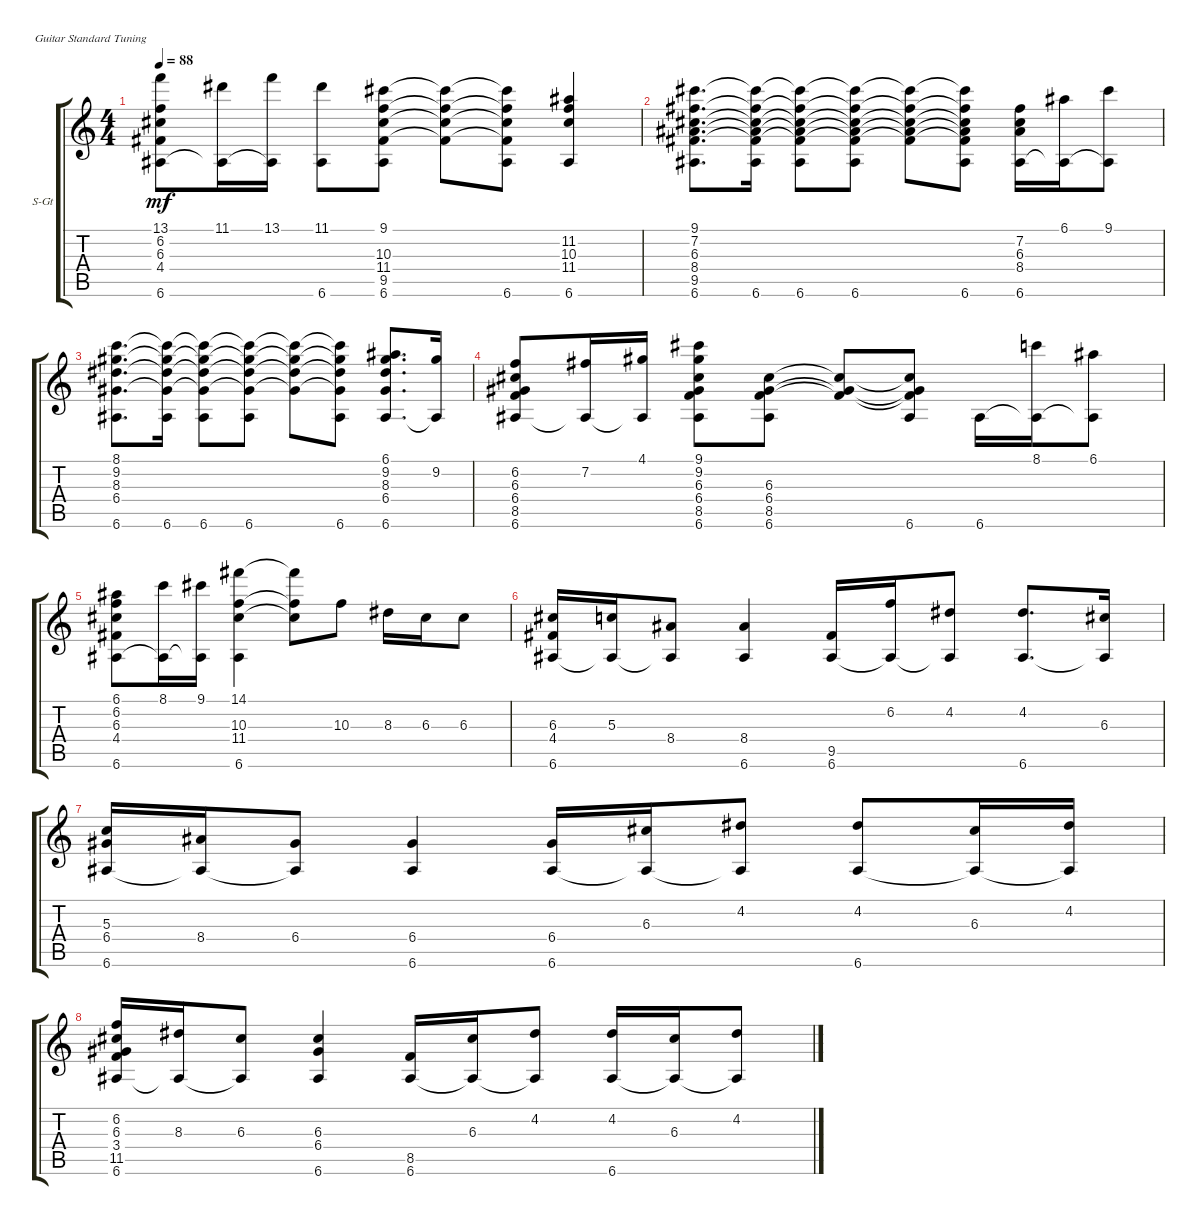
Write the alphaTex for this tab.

\bracketExtendMode groupsimilarinstruments
\firstSystemTrackNameOrientation horizontal
\otherSystemsTrackNameOrientation horizontal
\track ("Guitar" "S-Gt") {instrument acousticguitarsteel}
\staff {score tabs}
\tuning (E4 B3 G3 D3 A2 E2)
\ts (4 4)
\tempo 88
\clef g2
\ks c
(4.4 6.3 6.2 13.1 6.6).8{dy mf} (6.6{t} 11.1).16 (6.6{t} 13.1).16 (11.1 6.6).8 (9.1 10.3 11.4 9.5 6.6).8 (9.1{t} 10.3{t} 11.4{t} 9.5{t}).8 (9.1{t} 10.3{t} 11.4{t} 9.5{t} 6.6).8 (11.2 10.3 11.4 6.6).4 |
(9.5 8.4 6.3 7.2 9.1 6.6).8{d} (9.5{t} 8.4{t} 6.3{t} 7.2{t} 9.1{t} 6.6).16 (9.5{t} 8.4{t} 6.3{t} 7.2{t} 9.1{t} 6.6).8 (9.5{t} 8.4{t} 6.3{t} 7.2{t} 9.1{t} 6.6).8 (9.5{t} 8.4{t} 6.3{t} 7.2{t} 9.1{t}).8 (9.5{t} 8.4{t} 6.3{t} 7.2{t} 9.1{t} 6.6).8 (8.4 6.3 7.2 6.6).16 (6.6{t} 6.1).16 (6.6{t} 9.1).8 |
(6.4 8.3 9.2 8.1 6.6).8{d} (6.4{t} 8.3{t} 9.2{t} 8.1{t} 6.6).16 (6.4{t} 8.3{t} 9.2{t} 8.1{t} 6.6).8 (6.4{t} 8.3{t} 9.2{t} 8.1{t} 6.6).8 (6.4{t} 8.3{t} 9.2{t} 8.1{t}).8 (6.4{t} 8.3{t} 9.2{t} 8.1{t} 6.6).8 (6.4 8.3 9.2 6.1 6.6).8{d} (6.6{t} 9.2).16 |
(8.5 6.4 6.3 6.2 6.6).8 (6.6{t} 7.2).16 (6.6{t} 4.1).16 (9.1 9.2 6.3 6.4 8.5 6.6).8 (8.5 6.4 6.3 6.6).8 (8.5{t} 6.4{t} 6.3{t}).8 (8.5{t} 6.4{t} 6.3{t} 6.6).8 6.6.16 (6.6{t} 8.1).16 (6.6{t} 6.1).8 |
(4.4 6.3 6.2 6.1 6.6).8 (6.6{t} 8.1).16 (6.6{t} 9.1).16 (14.1 10.3 11.4 6.6).4 (14.1{t} 10.3{t} 11.4{t}).8 10.3.8 8.3.16 6.3.16 6.3.8 |
(4.4 6.3 6.6).16 (6.6{t} 5.3).16 (6.6{t} 8.4).8 (8.4 6.6).4 (9.5 6.6).16 (6.6{t} 6.2).16 (6.6{t} 4.2).8 (4.2 6.6).8{d} (6.6{t} 6.3).16 |
(6.4 5.3 6.6).16 (6.6{t} 8.4).16 (6.6{t} 6.4).8 (6.4 6.6).4 (6.4 6.6).16 (6.6{t} 6.3).16 (6.6{t} 4.2).8 (4.2 6.6).8 (6.6{t} 6.3).16 (6.6{t} 4.2).16 |
(3.4 6.3 11.5 6.2 6.6).16 (6.6{t} 8.3).16 (6.6{t} 6.3).8 (6.4 6.3 6.6).4 (8.5 6.6).16 (6.6{t} 6.3).16 (6.6{t} 4.2).8 (4.2 6.6).16 (6.6{t} 6.3).16 (6.6{t} 4.2).8
